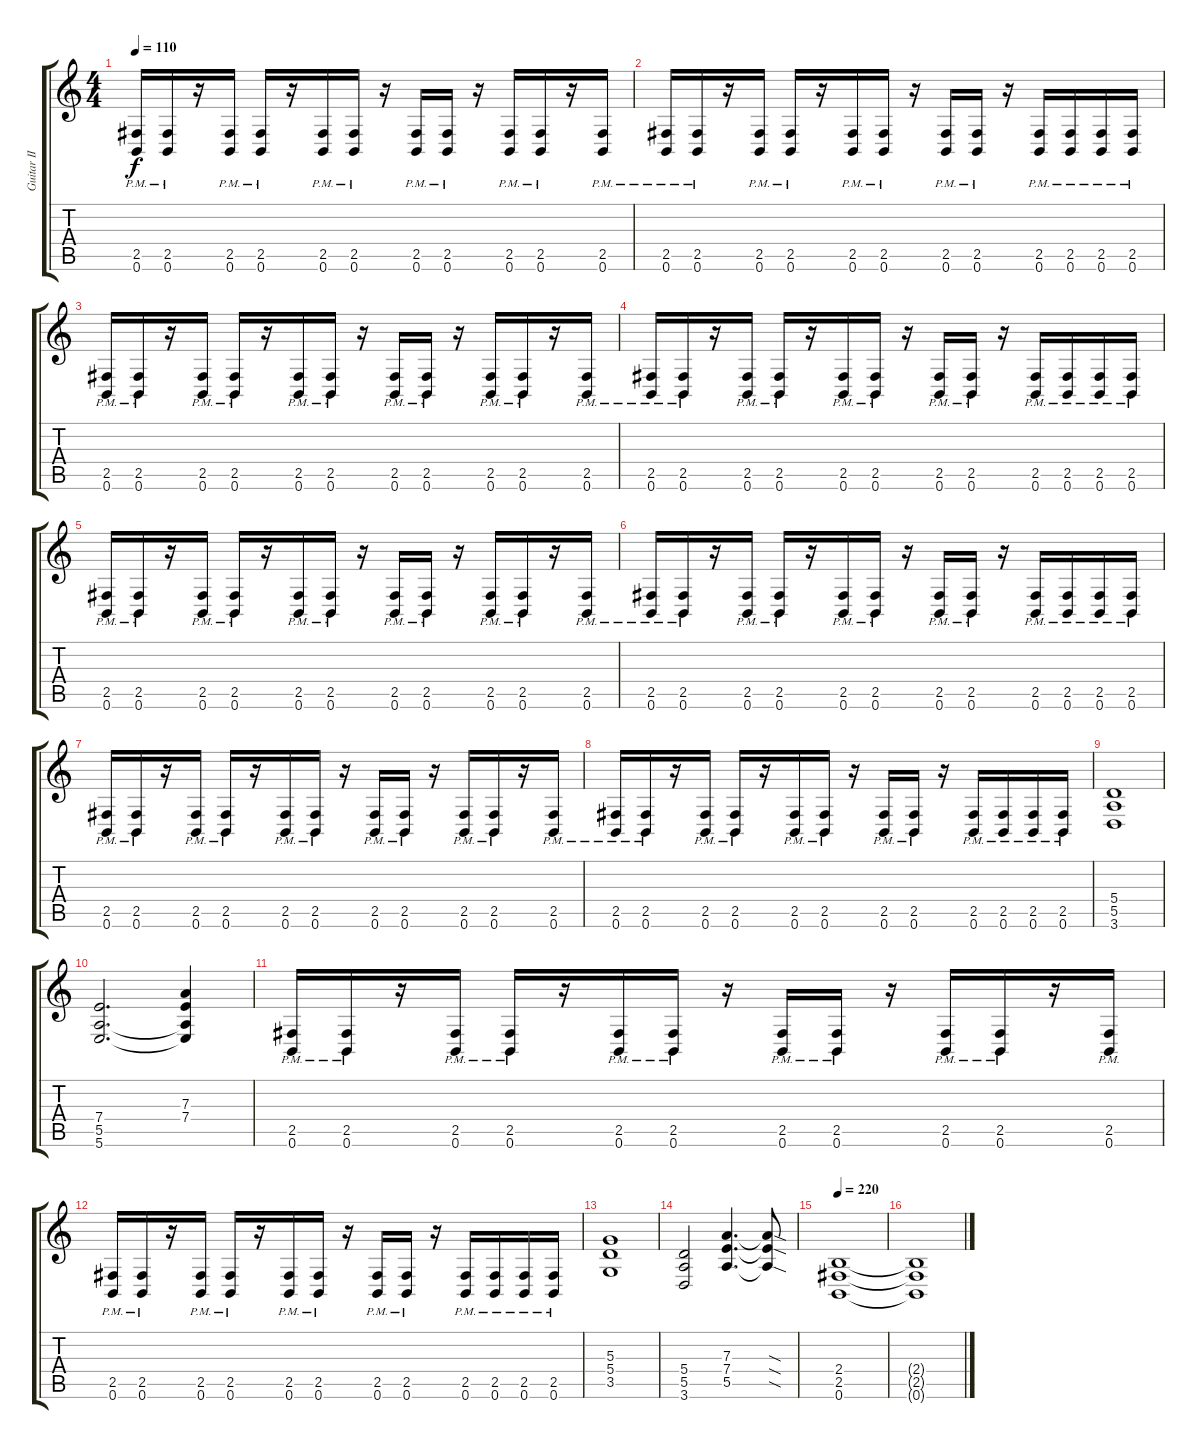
\track ("Guitar II" "Guitar II") {instrument overdrivenguitar}
\staff {score tabs}
\tuning (B3 Gb3 D3 A2 E2 B1) {hide}
\ts (4 4)
\tempo 110
\clef g2
\ks c
(2.5{pm} 0.6{pm}).16{dy f} (2.5{pm} 0.6{pm}).16 r.16 (2.5{pm} 0.6{pm}).16 (2.5{pm} 0.6{pm}).16 r.16 (2.5{pm} 0.6{pm}).16 (2.5{pm} 0.6{pm}).16 r.16 (2.5{pm} 0.6{pm}).16 (2.5{pm} 0.6{pm}).16 r.16 (2.5{pm} 0.6{pm}).16 (2.5{pm} 0.6{pm}).16 r.16 (2.5{pm} 0.6{pm}).16 |
(2.5{pm} 0.6{pm}).16 (2.5{pm} 0.6{pm}).16 r.16 (2.5{pm} 0.6{pm}).16 (2.5{pm} 0.6{pm}).16 r.16 (2.5{pm} 0.6{pm}).16 (2.5{pm} 0.6{pm}).16 r.16 (2.5{pm} 0.6{pm}).16 (2.5{pm} 0.6{pm}).16 r.16 (2.5{pm} 0.6{pm}).16 (2.5{pm} 0.6{pm}).16 (2.5{pm} 0.6{pm}).16 (2.5{pm} 0.6{pm}).16 |
(2.5{pm} 0.6{pm}).16 (2.5{pm} 0.6{pm}).16 r.16 (2.5{pm} 0.6{pm}).16 (2.5{pm} 0.6{pm}).16 r.16 (2.5{pm} 0.6{pm}).16 (2.5{pm} 0.6{pm}).16 r.16 (2.5{pm} 0.6{pm}).16 (2.5{pm} 0.6{pm}).16 r.16 (2.5{pm} 0.6{pm}).16 (2.5{pm} 0.6{pm}).16 r.16 (2.5{pm} 0.6{pm}).16 |
(2.5{pm} 0.6{pm}).16 (2.5{pm} 0.6{pm}).16 r.16 (2.5{pm} 0.6{pm}).16 (2.5{pm} 0.6{pm}).16 r.16 (2.5{pm} 0.6{pm}).16 (2.5{pm} 0.6{pm}).16 r.16 (2.5{pm} 0.6{pm}).16 (2.5{pm} 0.6{pm}).16 r.16 (2.5{pm} 0.6{pm}).16 (2.5{pm} 0.6{pm}).16 (2.5{pm} 0.6{pm}).16 (2.5{pm} 0.6{pm}).16 |
(2.5{pm} 0.6{pm}).16 (2.5{pm} 0.6{pm}).16 r.16 (2.5{pm} 0.6{pm}).16 (2.5{pm} 0.6{pm}).16 r.16 (2.5{pm} 0.6{pm}).16 (2.5{pm} 0.6{pm}).16 r.16 (2.5{pm} 0.6{pm}).16 (2.5{pm} 0.6{pm}).16 r.16 (2.5{pm} 0.6{pm}).16 (2.5{pm} 0.6{pm}).16 r.16 (2.5{pm} 0.6{pm}).16 |
(2.5{pm} 0.6{pm}).16 (2.5{pm} 0.6{pm}).16 r.16 (2.5{pm} 0.6{pm}).16 (2.5{pm} 0.6{pm}).16 r.16 (2.5{pm} 0.6{pm}).16 (2.5{pm} 0.6{pm}).16 r.16 (2.5{pm} 0.6{pm}).16 (2.5{pm} 0.6{pm}).16 r.16 (2.5{pm} 0.6{pm}).16 (2.5{pm} 0.6{pm}).16 (2.5{pm} 0.6{pm}).16 (2.5{pm} 0.6{pm}).16 |
(2.5{pm} 0.6{pm}).16 (2.5{pm} 0.6{pm}).16 r.16 (2.5{pm} 0.6{pm}).16 (2.5{pm} 0.6{pm}).16 r.16 (2.5{pm} 0.6{pm}).16 (2.5{pm} 0.6{pm}).16 r.16 (2.5{pm} 0.6{pm}).16 (2.5{pm} 0.6{pm}).16 r.16 (2.5{pm} 0.6{pm}).16 (2.5{pm} 0.6{pm}).16 r.16 (2.5{pm} 0.6{pm}).16 |
(2.5{pm} 0.6{pm}).16 (2.5{pm} 0.6{pm}).16 r.16 (2.5{pm} 0.6{pm}).16 (2.5{pm} 0.6{pm}).16 r.16 (2.5{pm} 0.6{pm}).16 (2.5{pm} 0.6{pm}).16 r.16 (2.5{pm} 0.6{pm}).16 (2.5{pm} 0.6{pm}).16 r.16 (2.5{pm} 0.6{pm}).16 (2.5{pm} 0.6{pm}).16 (2.5{pm} 0.6{pm}).16 (2.5{pm} 0.6{pm}).16 |
(5.4 5.5 3.6).1 |
(7.4 5.5 5.6).2{d} (7.3 7.4 5.5{t} 5.6{t}).4 |
(2.5{pm} 0.6{pm}).16 (2.5{pm} 0.6{pm}).16 r.16 (2.5{pm} 0.6{pm}).16 (2.5{pm} 0.6{pm}).16 r.16 (2.5{pm} 0.6{pm}).16 (2.5{pm} 0.6{pm}).16 r.16 (2.5{pm} 0.6{pm}).16 (2.5{pm} 0.6{pm}).16 r.16 (2.5{pm} 0.6{pm}).16 (2.5{pm} 0.6{pm}).16 r.16 (2.5{pm} 0.6{pm}).16 |
(2.5{pm} 0.6{pm}).16 (2.5{pm} 0.6{pm}).16 r.16 (2.5{pm} 0.6{pm}).16 (2.5{pm} 0.6{pm}).16 r.16 (2.5{pm} 0.6{pm}).16 (2.5{pm} 0.6{pm}).16 r.16 (2.5{pm} 0.6{pm}).16 (2.5{pm} 0.6{pm}).16 r.16 (2.5{pm} 0.6{pm}).16 (2.5{pm} 0.6{pm}).16 (2.5{pm} 0.6{pm}).16 (2.5{pm} 0.6{pm}).16 |
(5.3 5.4 3.5).1 |
(5.4 5.5 3.6).2 (7.3 7.4 5.5).4{d} (7.3{sod t} 7.4{sod t} 5.5{sod t}).8 |
\tempo 220
(2.4 2.5 0.6).1 |
(2.4{t} 2.5{t} 0.6{t}).1
